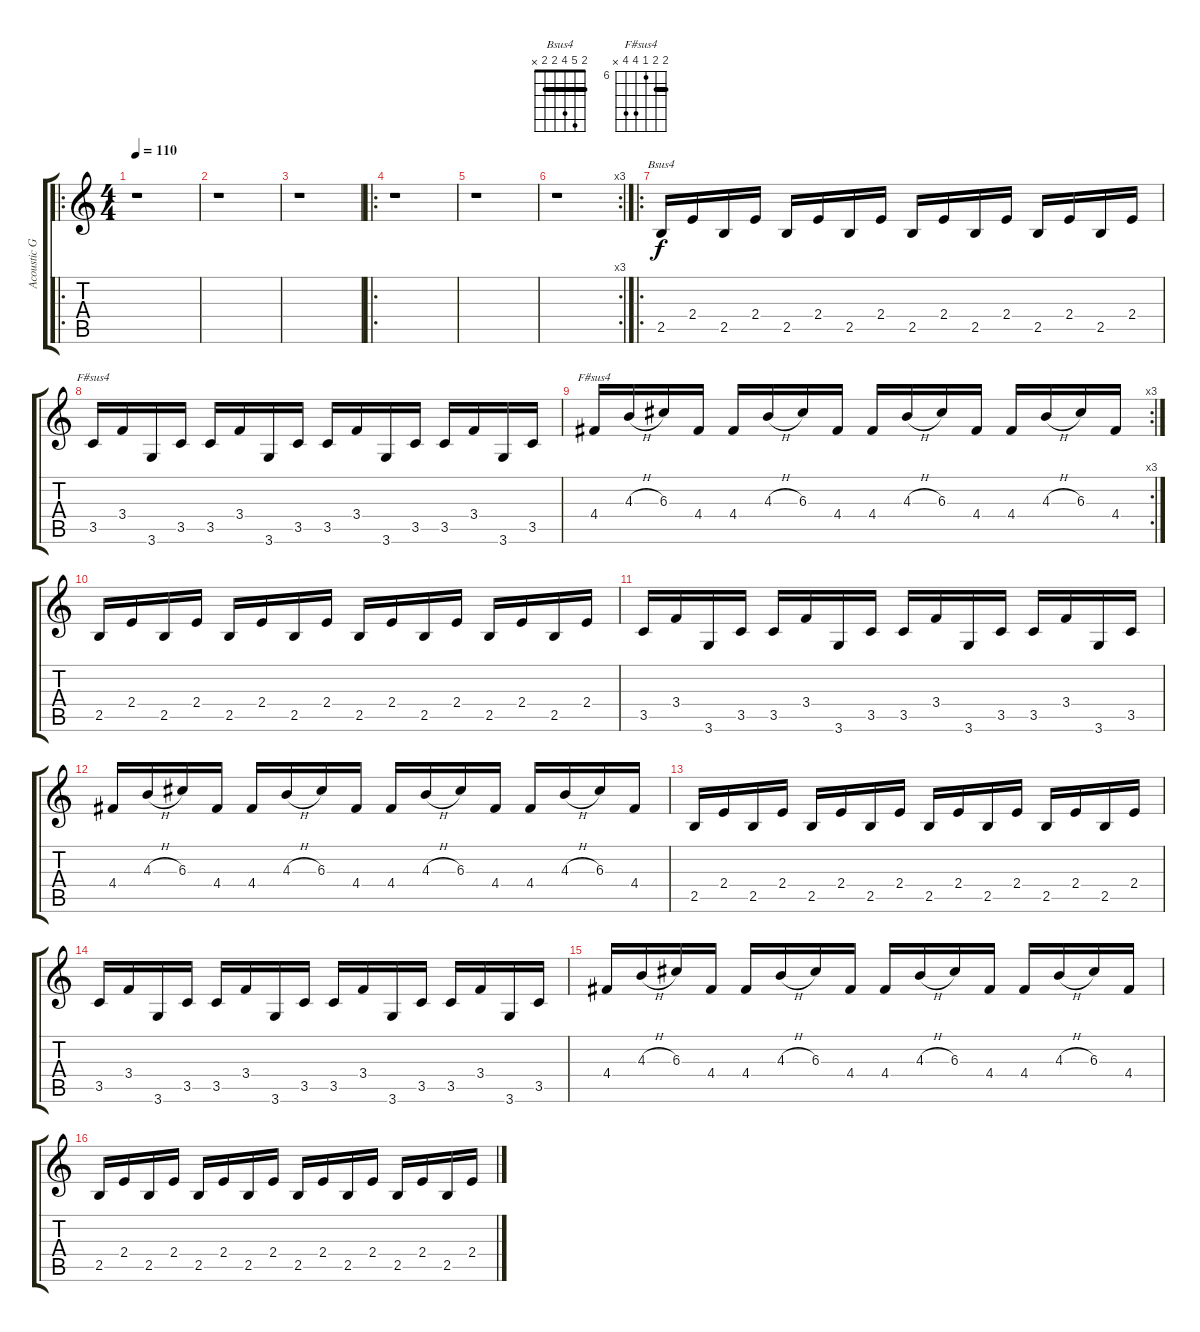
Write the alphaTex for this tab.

\track ("Acoustic Guitar" "Acoustic G") {instrument acousticguitarnylon}
\staff {score tabs}
\tuning (E4 B3 G3 D3 A2 E2) {hide}
\chord ("Bsus4" 2 5 4 2 2 x) {barre 2}
\chord ("F#sus4" 2 2 4 4 2 2) {barre 2}
\chord ("F#sus4" 7 7 6 9 9 x) {firstfret 6 barre 7}
\ro
\ts (4 4)
\tempo 110
\clef g2
\ks c
r.1{dy f instrument acousticguitarnylon} |
r.1 |
r.1 |
\ro
r.1 |
r.1 |
\rc 3
r.1 |
\ro
2.5.16{ch "Bsus4"} 2.4.16 2.5.16 2.4.16 2.5.16 2.4.16 2.5.16 2.4.16 2.5.16 2.4.16 2.5.16 2.4.16 2.5.16 2.4.16 2.5.16 2.4.16 |
3.5.16{ch "F#sus4"} 3.4.16 3.6.16 3.5.16 3.5.16 3.4.16 3.6.16 3.5.16 3.5.16 3.4.16 3.6.16 3.5.16 3.5.16 3.4.16 3.6.16 3.5.16 |
\rc 3
4.4.16{ch "F#sus4"} 4.3{h}.16 6.3.16 4.4.16 4.4.16 4.3{h}.16 6.3.16 4.4.16 4.4.16 4.3{h}.16 6.3.16 4.4.16 4.4.16 4.3{h}.16 6.3.16 4.4.16 |
2.5.16 2.4.16 2.5.16 2.4.16 2.5.16 2.4.16 2.5.16 2.4.16 2.5.16 2.4.16 2.5.16 2.4.16 2.5.16 2.4.16 2.5.16 2.4.16 |
3.5.16 3.4.16 3.6.16 3.5.16 3.5.16 3.4.16 3.6.16 3.5.16 3.5.16 3.4.16 3.6.16 3.5.16 3.5.16 3.4.16 3.6.16 3.5.16 |
4.4.16 4.3{h}.16 6.3.16 4.4.16 4.4.16 4.3{h}.16 6.3.16 4.4.16 4.4.16 4.3{h}.16 6.3.16 4.4.16 4.4.16 4.3{h}.16 6.3.16 4.4.16 |
2.5.16 2.4.16 2.5.16 2.4.16 2.5.16 2.4.16 2.5.16 2.4.16 2.5.16 2.4.16 2.5.16 2.4.16 2.5.16 2.4.16 2.5.16 2.4.16 |
3.5.16 3.4.16 3.6.16 3.5.16 3.5.16 3.4.16 3.6.16 3.5.16 3.5.16 3.4.16 3.6.16 3.5.16 3.5.16 3.4.16 3.6.16 3.5.16 |
4.4.16 4.3{h}.16 6.3.16 4.4.16 4.4.16 4.3{h}.16 6.3.16 4.4.16 4.4.16 4.3{h}.16 6.3.16 4.4.16 4.4.16 4.3{h}.16 6.3.16 4.4.16 |
2.5.16 2.4.16 2.5.16 2.4.16 2.5.16 2.4.16 2.5.16 2.4.16 2.5.16 2.4.16 2.5.16 2.4.16 2.5.16 2.4.16 2.5.16 2.4.16
